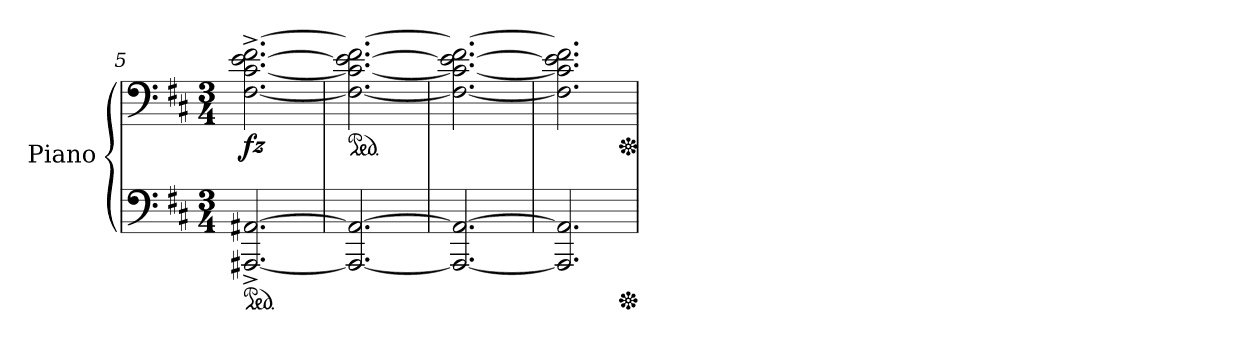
**kern	**kern	**dynam
*part1	*part1	*part1
*staff2	*staff1	*staff1/2
*I"Piano	*	*
*I'Pno	*	*
*clefF4	*clefF4	*
*k[f#c#]	*k[f#c#]	*
*M3/4	*M3/4	*
*ped	*	*
=5	=5	=5
!	!	!LO:DY:b
[2.AAA#X/^ [2.AA#X/^	[2.F#\^ [2.c#\^ [2.e\^ [2.f#\^	fz
=6	=6	=6
*	*ped	*
2.AAA#/_ 2.AA#/_	2.F#\_ 2.c#\_ 2.e\_ 2.f#\_	.
=7	=7	=7
2.AAA#/_ 2.AA#/_	2.F#\_ 2.c#\_ 2.e\_ 2.f#\_	.
=8	=8	=8
2.AAA#/] 2.AA#/]	2.F#\] 2.c#\] 2.e\] 2.f#\]	.
*Xped	*	*
*	*Xped	*
=	=	=
*-	*-	*-
